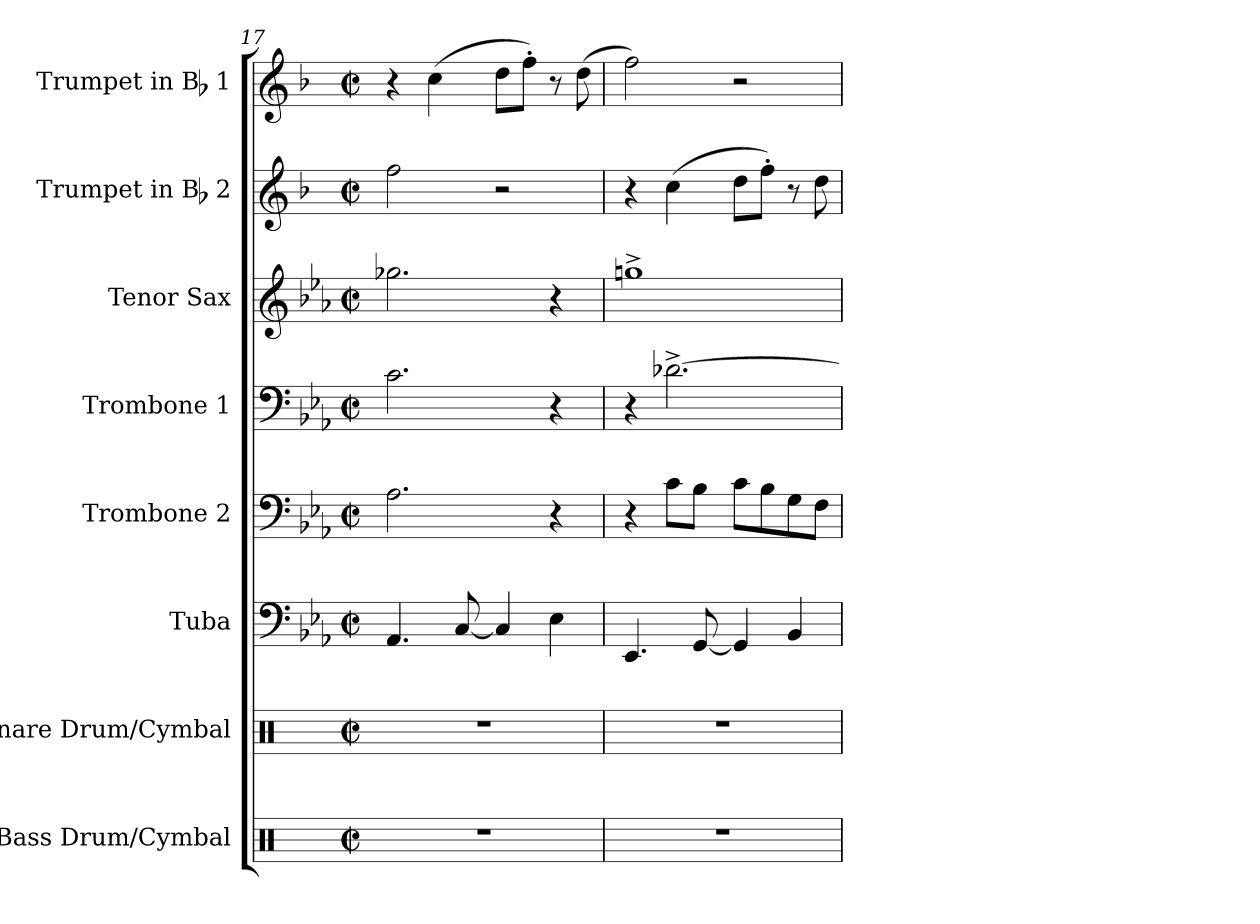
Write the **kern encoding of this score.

**kern	**kern	**kern	**kern	**kern	**kern	**kern	**kern
*part8	*part7	*part6	*part5	*part4	*part3	*part2	*part1
*staff8	*staff7	*staff6	*staff5	*staff4	*staff3	*staff2	*staff1
*I"Bass Drum/Cymbal	*I"Snare Drum/Cymbal	*I"Tuba	*I"Trombone 2	*I"Trombone 1	*I"Tenor Sax	*I"Trumpet in Bb 2	*I"Trumpet in Bb 1
*I'B.D./Cym	*I'S.D./Cym	*I'Tuba	*I'Tbn. 2	*I'Tbn. 1	*I'T. Sx.	*	*
*clefX	*clefX	*clefF4	*clefF4	*clefF4	*clefG2	*clefG2	*clefG2
*	*	*	*	*	*ITrd8c14	*ITrd1c2	*ITrd1c2
*k[]	*k[]	*k[b-e-a-]	*k[b-e-a-]	*k[b-e-a-]	*k[b-e-a-]	*k[b-e-a-]	*k[b-e-a-]
*C:	*C:	*E-:	*E-:	*E-:	*E-:	*E-:	*E-:
*M2/2	*M2/2	*M2/2	*M2/2	*M2/2	*M2/2	*M2/2	*M2/2
*met(c|)	*met(c|)	*met(c|)	*met(c|)	*met(c|)	*met(c|)	*met(c|)	*met(c|)
=17	=17	=17	=17	=17	=17	=17	=17
1r	1r	4.AA-i/	2.A-i\	2.ci\	2.g-Xi\	2ee-i\	4r
.	.	.	.	.	.	.	(4b-i\
.	.	[<8Ci/	.	.	.	.	.
.	.	4Ci/]	.	.	.	2r	8cci\L
.	.	.	.	.	.	.	8ee-'i\J)
.	.	4E-i\	4r	4r	4r	.	8r
.	.	.	.	.	.	.	(8cci\
=18	=18	=18	=18	=18	=18	=18	=18
1r	1r	4.EE-i/	4r	4r	1gn^i	4r	2ee-i\)
.	.	.	8ci\L	[>2.d-X^i\	.	(4b-i\	.
.	.	[<8GGi/	8B-i\J	.	.	.	.
.	.	4GGi/]	8ci\L	.	.	8cci\L	2r
.	.	.	8B-i\	.	.	8ee-'i\J)	.
.	.	4BB-i/	8Gi\	.	.	8r	.
.	.	.	8Fi\J	.	.	8cci\	.
=	=	=	=	=	=	=	=
*-	*-	*-	*-	*-	*-	*-	*-
